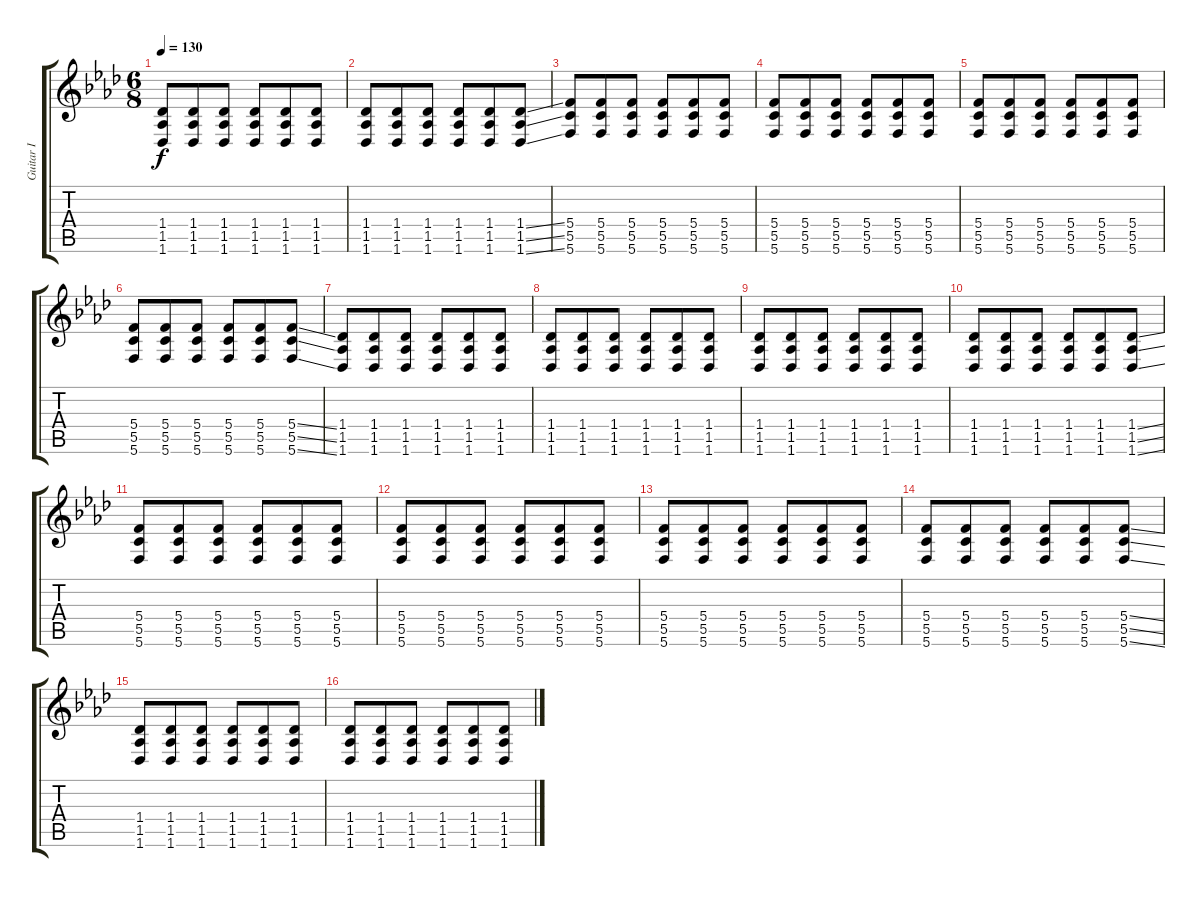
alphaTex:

\track ("Guitar I" "Guitar I") {instrument distortionguitar}
\staff {score tabs}
\tuning (D4 A3 F3 C3 G2 C2) {hide}
\ts (6 8)
\tempo 130
\clef g2
\ks ab
(1.4 1.5 1.6).8{dy f} (1.4 1.5 1.6).8 (1.4 1.5 1.6).8 (1.4 1.5 1.6).8 (1.4 1.5 1.6).8 (1.4 1.5 1.6).8 |
(1.4 1.5 1.6).8 (1.4 1.5 1.6).8 (1.4 1.5 1.6).8 (1.4 1.5 1.6).8 (1.4 1.5 1.6).8 (1.4{ss} 1.5{ss} 1.6{ss}).8 |
(5.4 5.5 5.6).8 (5.4 5.5 5.6).8 (5.4 5.5 5.6).8 (5.4 5.5 5.6).8 (5.4 5.5 5.6).8 (5.4 5.5 5.6).8 |
(5.4 5.5 5.6).8 (5.4 5.5 5.6).8 (5.4 5.5 5.6).8 (5.4 5.5 5.6).8 (5.4 5.5 5.6).8 (5.4 5.5 5.6).8 |
(5.4 5.5 5.6).8 (5.4 5.5 5.6).8 (5.4 5.5 5.6).8 (5.4 5.5 5.6).8 (5.4 5.5 5.6).8 (5.4 5.5 5.6).8 |
(5.4 5.5 5.6).8 (5.4 5.5 5.6).8 (5.4 5.5 5.6).8 (5.4 5.5 5.6).8 (5.4 5.5 5.6).8 (5.4{ss} 5.5{ss} 5.6{ss}).8 |
(1.4 1.5 1.6).8 (1.4 1.5 1.6).8 (1.4 1.5 1.6).8 (1.4 1.5 1.6).8 (1.4 1.5 1.6).8 (1.4 1.5 1.6).8 |
(1.4 1.5 1.6).8 (1.4 1.5 1.6).8 (1.4 1.5 1.6).8 (1.4 1.5 1.6).8 (1.4 1.5 1.6).8 (1.4 1.5 1.6).8 |
(1.4 1.5 1.6).8 (1.4 1.5 1.6).8 (1.4 1.5 1.6).8 (1.4 1.5 1.6).8 (1.4 1.5 1.6).8 (1.4 1.5 1.6).8 |
(1.4 1.5 1.6).8 (1.4 1.5 1.6).8 (1.4 1.5 1.6).8 (1.4 1.5 1.6).8 (1.4 1.5 1.6).8 (1.4{ss} 1.5{ss} 1.6{ss}).8 |
(5.4 5.5 5.6).8 (5.4 5.5 5.6).8 (5.4 5.5 5.6).8 (5.4 5.5 5.6).8 (5.4 5.5 5.6).8 (5.4 5.5 5.6).8 |
(5.4 5.5 5.6).8 (5.4 5.5 5.6).8 (5.4 5.5 5.6).8 (5.4 5.5 5.6).8 (5.4 5.5 5.6).8 (5.4 5.5 5.6).8 |
(5.4 5.5 5.6).8 (5.4 5.5 5.6).8 (5.4 5.5 5.6).8 (5.4 5.5 5.6).8 (5.4 5.5 5.6).8 (5.4 5.5 5.6).8 |
(5.4 5.5 5.6).8 (5.4 5.5 5.6).8 (5.4 5.5 5.6).8 (5.4 5.5 5.6).8 (5.4 5.5 5.6).8 (5.4{ss} 5.5{ss} 5.6{ss}).8 |
(1.4 1.5 1.6).8 (1.4 1.5 1.6).8 (1.4 1.5 1.6).8 (1.4 1.5 1.6).8 (1.4 1.5 1.6).8 (1.4 1.5 1.6).8 |
(1.4 1.5 1.6).8 (1.4 1.5 1.6).8 (1.4 1.5 1.6).8 (1.4 1.5 1.6).8 (1.4 1.5 1.6).8 (1.4 1.5 1.6).8
